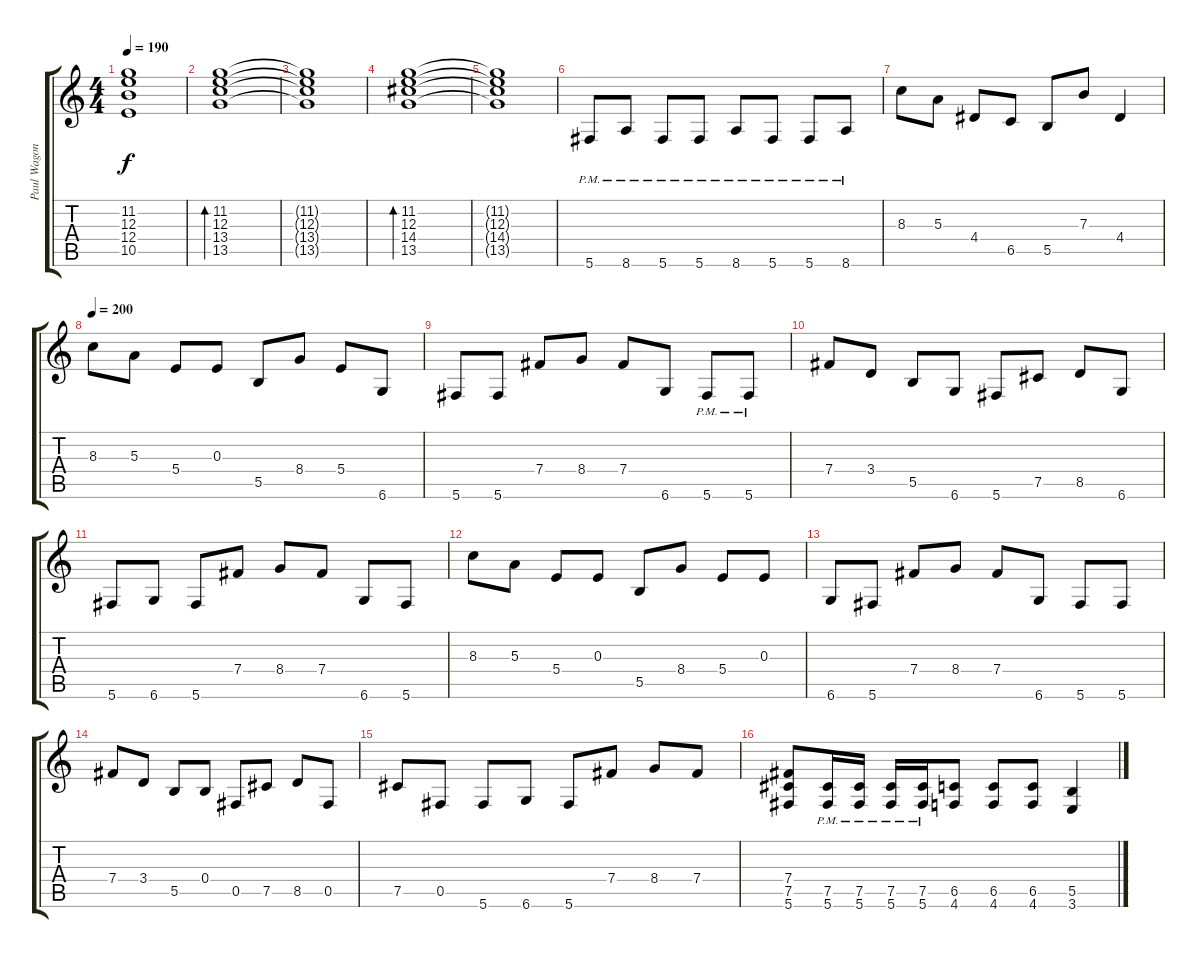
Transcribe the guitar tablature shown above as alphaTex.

\track ("Paul Wagonner" "Paul Wagon") {instrument distortionguitar}
\staff {score tabs}
\tuning (Db4 Ab3 E3 B2 Gb2 Db2) {hide}
\ts (4 4)
\tempo 190
\clef g2
\ks c
(11.2{t} 12.3{t} 12.4{t} 10.5{t}).1{dy f} |
(11.2 12.3 13.4 13.5).1{bd 60} |
(11.2{t} 12.3{t} 13.4{t} 13.5{t}).1 |
(11.2 12.3 14.4 13.5).1{bd 60} |
(11.2{t} 12.3{t} 14.4{t} 13.5{t}).1 |
5.6{pm}.8{instrument distortionguitar} 8.6{pm}.8 5.6{pm}.8 5.6{pm}.8 8.6{pm}.8 5.6{pm}.8 5.6{pm}.8 8.6{pm}.8 |
8.3.8 5.3.8 4.4.8 6.5.8 5.5.8 7.3.8 4.4.4 |
\tempo 200
8.3.8 5.3.8 5.4.8 0.3.8 5.5.8 8.4.8 5.4.8 6.6.8 |
5.6.8 5.6.8 7.4.8 8.4.8 7.4.8 6.6.8 5.6{pm}.8 5.6{pm}.8 |
7.4.8 3.4.8 5.5.8 6.6.8 5.6.8 7.5.8 8.5.8 6.6.8 |
5.6.8 6.6.8 5.6.8 7.4.8 8.4.8 7.4.8 6.6.8 5.6.8 |
8.3.8 5.3.8 5.4.8 0.3.8 5.5.8 8.4.8 5.4.8 0.3.8 |
6.6.8 5.6.8 7.4.8 8.4.8 7.4.8 6.6.8 5.6.8 5.6.8 |
7.4.8 3.4.8 5.5.8 0.4.8 0.5.8 7.5.8 8.5.8 0.5.8 |
7.5.8 0.5.8 5.6.8 6.6.8 5.6.8 7.4.8 8.4.8 7.4.8 |
(7.4 7.5 5.6).8 (7.5{pm} 5.6{pm}).16 (7.5{pm} 5.6{pm}).16 (7.5{pm} 5.6{pm}).16 (7.5{pm} 5.6{pm}).16 (6.5 4.6).8 (6.5 4.6).8 (6.5 4.6).8 (5.5 3.6).4
